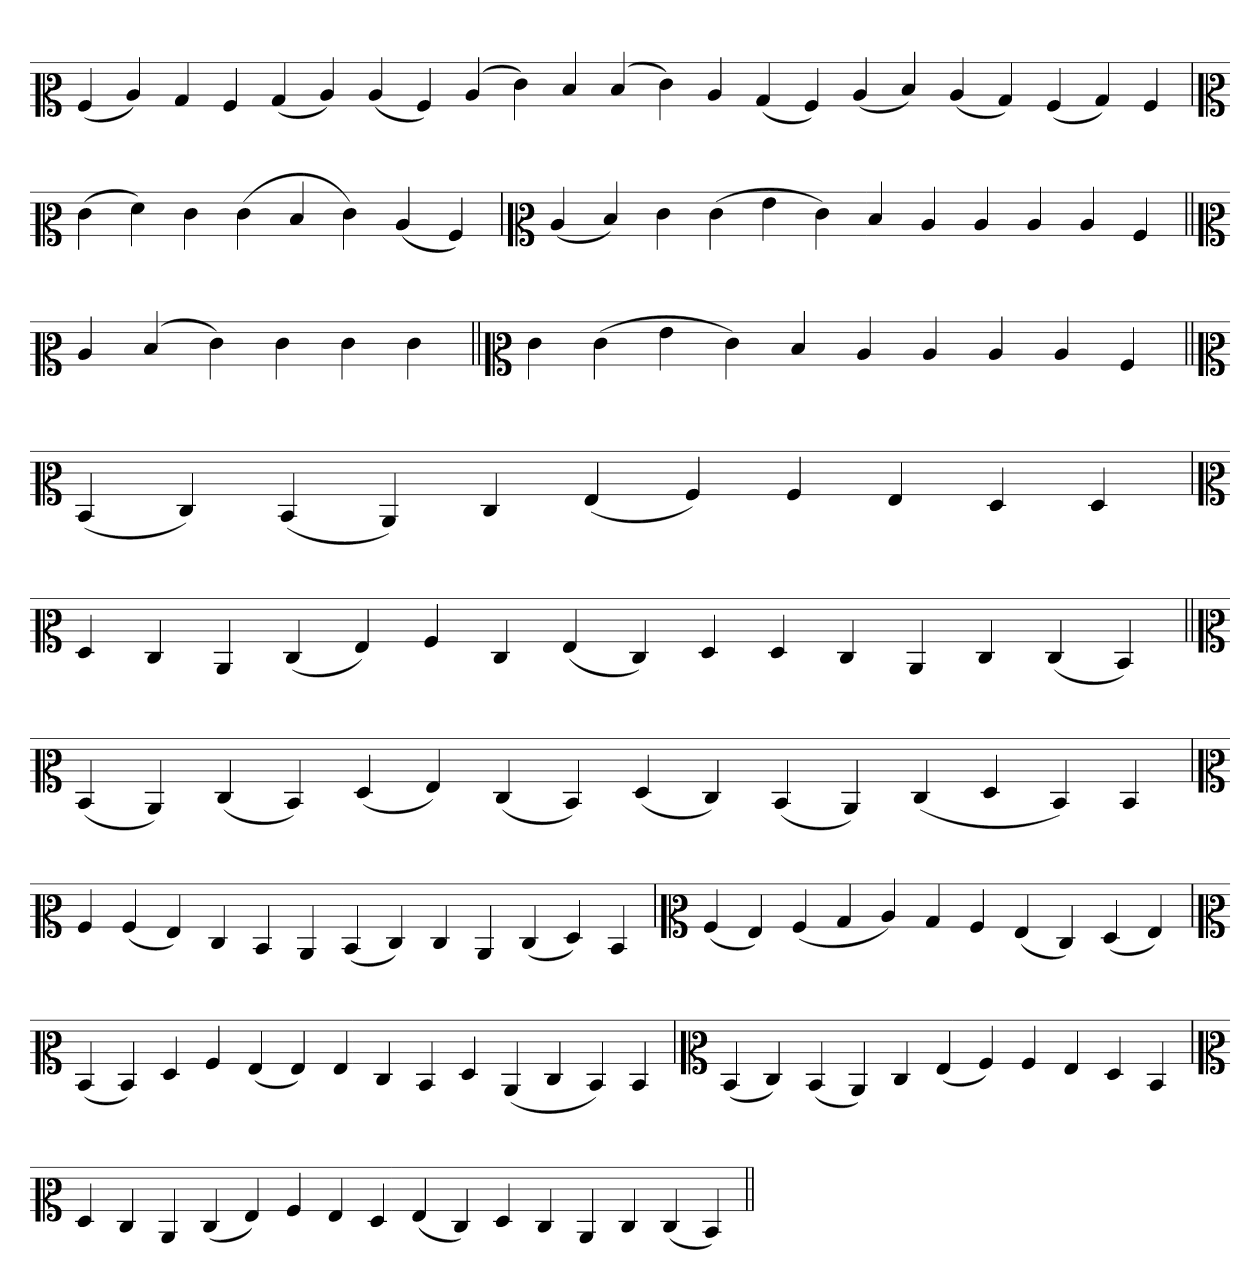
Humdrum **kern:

**kern
*part1
*staff1
*clefC2
=
(4A
4c)
4B
4A
(4B
4c)
(4c
4A)
(4c
4e)
4d
(4d
4e)
4c
(4B
4A)
(4c
4d)
(4c
4B)
(4A
4B)
4A
='
*clefC2
(4e
4f)
4e
(4e
4d
4e)
(4c
4A)
=`
*clefC2
(4c
4d)
4e
(4e
4g
4e)
4d
4c
4c
4c
4c
4A
=||
*clefC2
4c
(4d
4e)
4e
4e
4e
=||
*clefC2
4e
(4e
4g
4e)
4d
4c
4c
4c
4c
4A
=||
*clefC2
(4D
4E)
(4D
4C)
4E
(4G
4A)
4A
4G
4F
4F
=`
*clefC2
4F
4E
4C
(4E
4G)
4A
4E
(4G
4E)
4F
4F
4E
4C
4E
(4E
4D)
=||
*clefC2
(4D
4C)
(4E
4D)
(4F
4G)
(4E
4D)
(4F
4E)
(4D
4C)
(4E
4F
4D)
4D
=`
*clefC2
4A
(4A
4G)
4E
4D
4C
(4D
4E)
4E
4C
(4E
4F)
4D
=
*clefC2
(4A
4G)
(4A
4B
4c)
4B
4A
(4G
4E)
(4F
4G)
=`
*clefC2
(4D
4D)
4F
4A
(4G
4G)
4G
4E
4D
4F
(4C
4E
4D)
4D
=`
*clefC2
(4D
4E)
(4D
4C)
4E
(4G
4A)
4A
4G
4F
4D
=`
*clefC2
4F
4E
4C
(4E
4G)
4A
4G
4F
(4G
4E)
4F
4E
4C
4E
(4E
4D)
=||
*-
